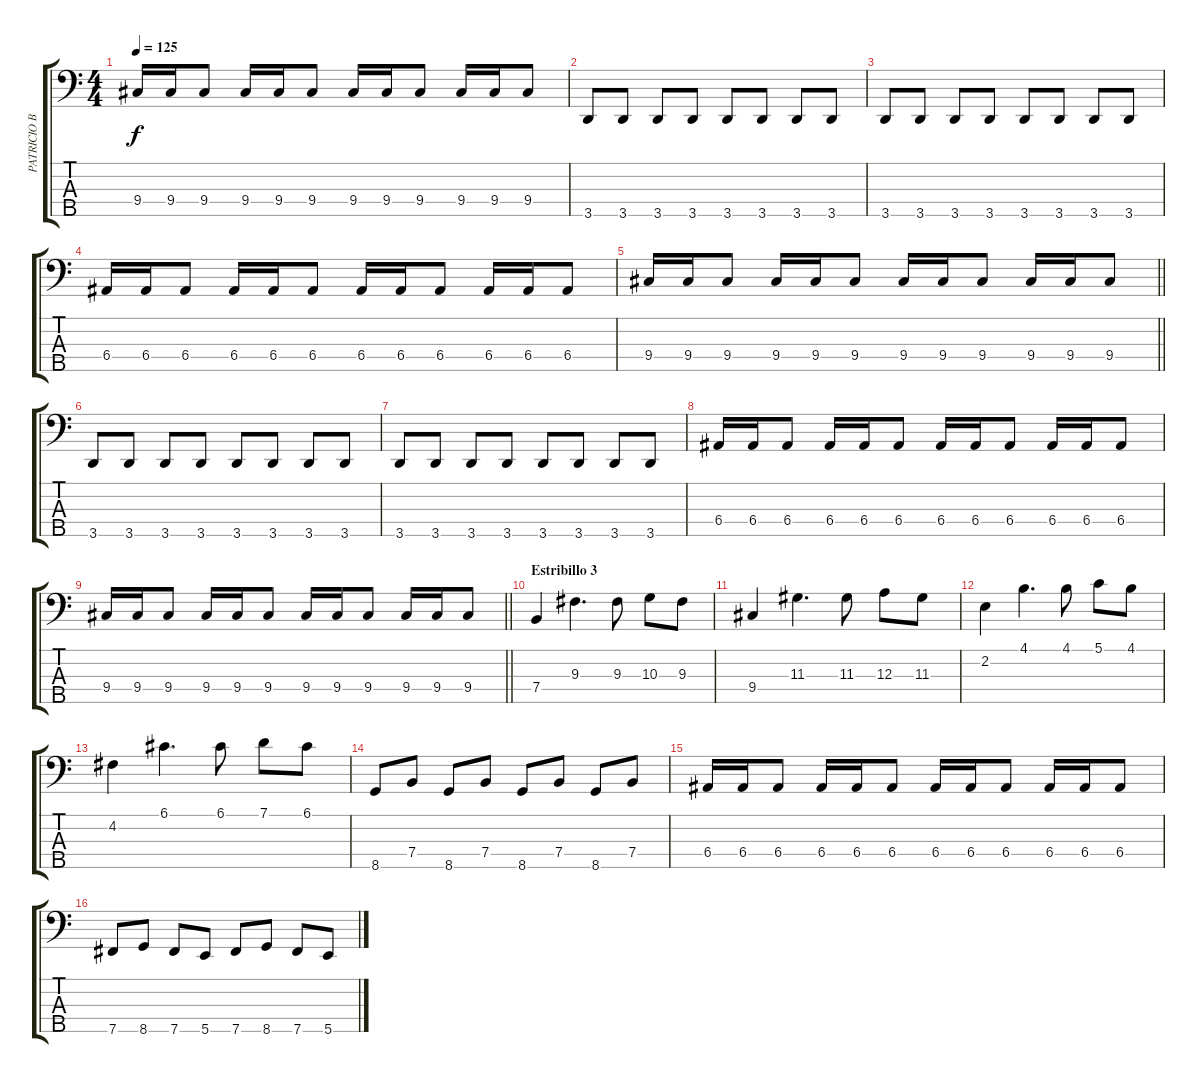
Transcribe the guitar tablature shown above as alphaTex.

\track ("PATRICIO BABASASA" "PATRICIO B") {instrument electricbassfinger}
\staff {score tabs}
\tuning (G2 D2 A1 E1 B0) {hide}
\ts (4 4)
\tempo 125
\clef f4
\ks c
9.4.16{dy f} 9.4.16 9.4.8 9.4.16 9.4.16 9.4.8 9.4.16 9.4.16 9.4.8 9.4.16 9.4.16 9.4.8 |
3.5.8 3.5.8 3.5.8 3.5.8 3.5.8 3.5.8 3.5.8 3.5.8 |
3.5.8 3.5.8 3.5.8 3.5.8 3.5.8 3.5.8 3.5.8 3.5.8 |
6.4.16 6.4.16 6.4.8 6.4.16 6.4.16 6.4.8 6.4.16 6.4.16 6.4.8 6.4.16 6.4.16 6.4.8 |
\barLineRight lightlight
9.4.16 9.4.16 9.4.8 9.4.16 9.4.16 9.4.8 9.4.16 9.4.16 9.4.8 9.4.16 9.4.16 9.4.8 |
3.5.8 3.5.8 3.5.8 3.5.8 3.5.8 3.5.8 3.5.8 3.5.8 |
3.5.8 3.5.8 3.5.8 3.5.8 3.5.8 3.5.8 3.5.8 3.5.8 |
6.4.16 6.4.16 6.4.8 6.4.16 6.4.16 6.4.8 6.4.16 6.4.16 6.4.8 6.4.16 6.4.16 6.4.8 |
\barLineRight lightlight
9.4.16 9.4.16 9.4.8 9.4.16 9.4.16 9.4.8 9.4.16 9.4.16 9.4.8 9.4.16 9.4.16 9.4.8 |
\section ("" "Estribillo 3")
7.4.4 9.3.4{d} 9.3.8 10.3.8 9.3.8 |
9.4.4 11.3.4{d} 11.3.8 12.3.8 11.3.8 |
2.2.4 4.1.4{d} 4.1.8 5.1.8 4.1.8 |
4.2.4 6.1.4{d} 6.1.8 7.1.8 6.1.8 |
8.5.8 7.4.8 8.5.8 7.4.8 8.5.8 7.4.8 8.5.8 7.4.8 |
6.4.16 6.4.16 6.4.8 6.4.16 6.4.16 6.4.8 6.4.16 6.4.16 6.4.8 6.4.16 6.4.16 6.4.8 |
7.5.8 8.5.8 7.5.8 5.5.8 7.5.8 8.5.8 7.5.8 5.5.8
